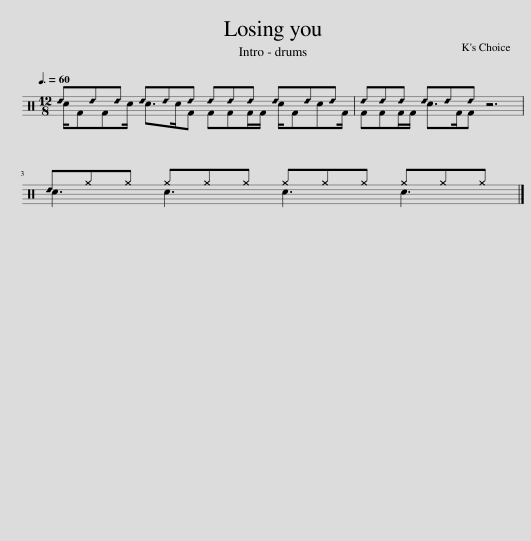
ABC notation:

X:1
%%score ( 1 2 )
L:1/8
Q:3/8=60
M:12/8
I:linebreak $
K:C
V:1 perc
K:none
V:2 perc
K:none
V:1
 _d_d_d _d_d_d _d_d_d _d_d_d | _d_d_d _d_d_d z6 |$ _d^g^g ^g^g^g ^g^g^g ^g^g^g |] %3
V:2
 c/FFc/ c>cF FFF/F/ c/FcF/ | FFF/F/ c>FF x6 |$ c3 c3 c3 c3 |] %3
